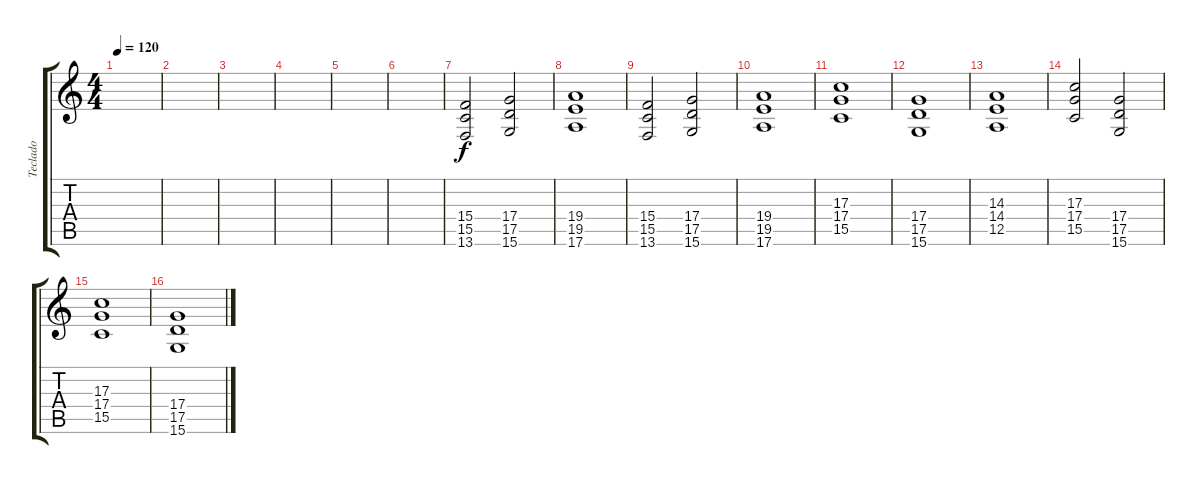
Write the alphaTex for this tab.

\track ("Teclado" "Teclado") {instrument stringensemble1}
\staff {score tabs}
\tuning (E4 B3 G3 D3 A2 E2) {hide}
\ts (4 4)
\tempo 120
\clef g2
\ks c
|
|
|
|
|
|
(15.4 15.5 13.6).2{instrument stringensemble1} (17.4 17.5 15.6).2 |
(19.4 19.5 17.6).1 |
(15.4 15.5 13.6).2{instrument stringensemble1} (17.4 17.5 15.6).2 |
(19.4 19.5 17.6).1 |
(17.3 17.4 15.5).1 |
(17.4 17.5 15.6).1 |
(14.3 14.4 12.5).1 |
(17.3 17.4 15.5).2 (17.4 17.5 15.6).2 |
(17.3 17.4 15.5).1 |
(17.4 17.5 15.6).1
